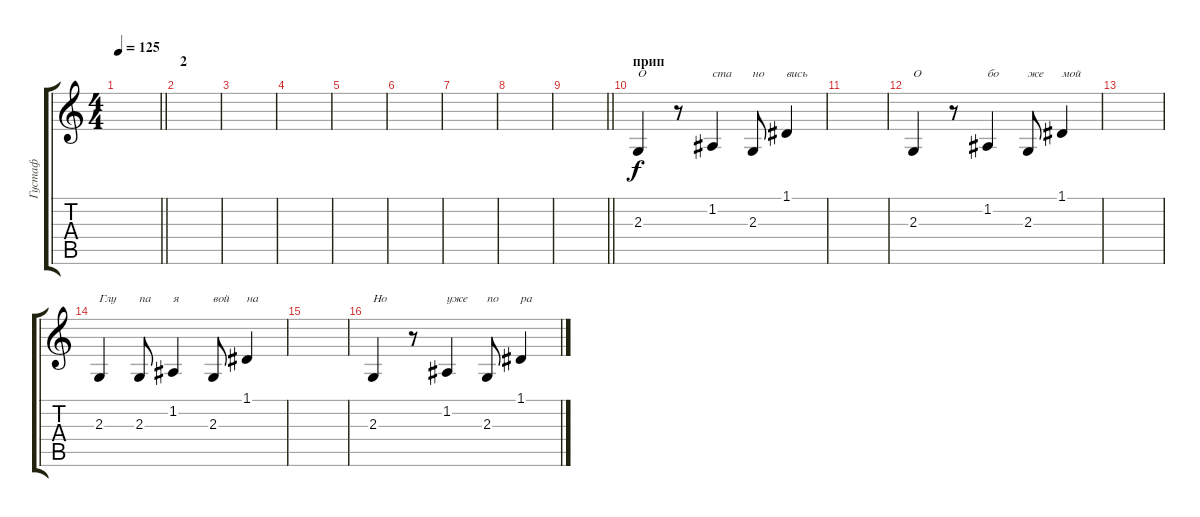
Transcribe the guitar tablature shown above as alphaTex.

\track ("Густаф" "Густаф") {instrument tenorsax}
\staff {score tabs}
\tuning (D4 A3 F3 C3 G2 C2) {hide}
\ts (4 4)
\tempo 125
\clef g2
\barLineRight lightlight
\ks c
|
\section ("" "2")
|
|
|
|
|
|
|
\barLineRight lightlight
|
\section ("" "прип")
2.3.4{txt "О"} r.8 1.2.4{txt "ста"} 2.3.8{txt "но"} 1.1.4{txt "вись"} |
|
2.3.4{txt "О"} r.8 1.2.4{txt "бо"} 2.3.8{txt "же"} 1.1.4{txt "мой"} |
|
2.3.4{txt "Глу"} 2.3.8{txt "па"} 1.2.4{txt "я"} 2.3.8{txt "вой"} 1.1.4{txt "на"} |
|
2.3.4{txt "Но"} r.8 1.2.4{txt "уже"} 2.3.8{txt "по"} 1.1.4{txt "ра"}
